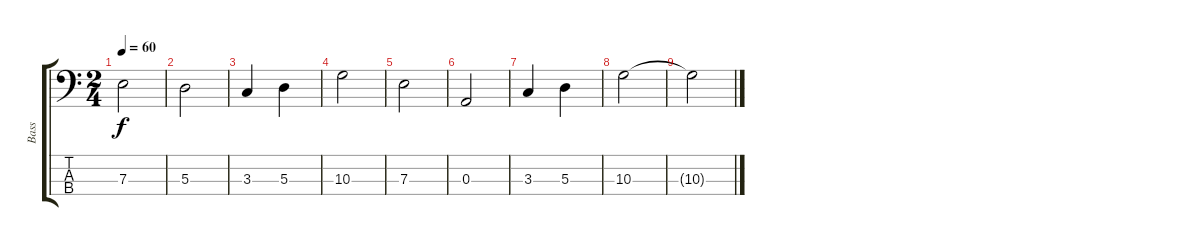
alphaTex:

\track ("Bass" "Bass") {instrument electricbassfinger}
\staff {score tabs}
\tuning (G2 D2 A1 E1) {hide}
\ts (2 4)
\tempo 60
\clef f4
\ks c
7.3.2{dy f} |
5.3.2 |
3.3.4 5.3.4 |
10.3.2 |
7.3.2 |
0.3.2 |
3.3.4 5.3.4 |
10.3.2 |
10.3{t}.2
